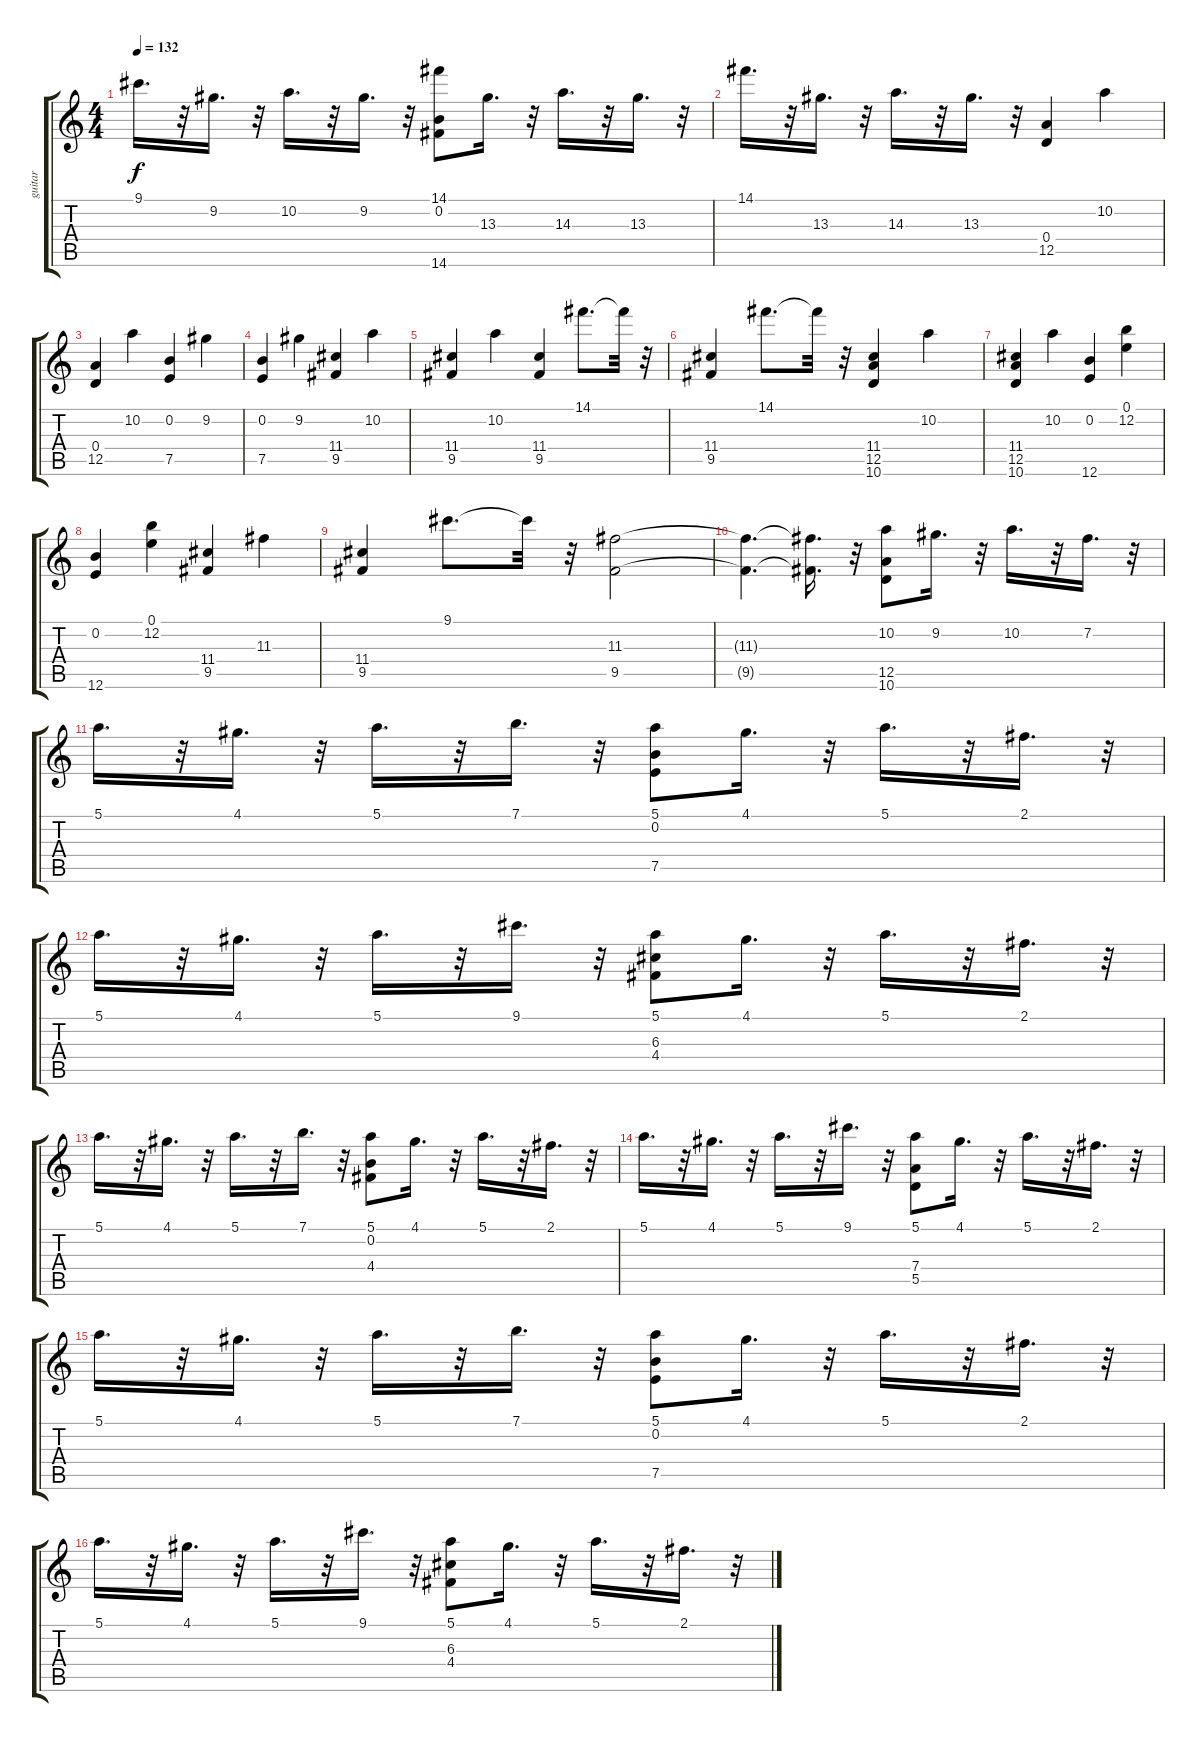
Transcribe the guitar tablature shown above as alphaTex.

\track ("guitar" "guitar") {instrument acousticguitarsteel}
\staff {score tabs}
\tuning (E4 B3 G3 D3 A2 E2) {hide}
\ts (4 4)
\tempo 132
\clef g2
\ks c
9.1.16{d dy f} r.32 9.2.16{d} r.32 10.2.16{d} r.32 9.2.16{d} r.32 (14.1 0.2 14.6).8 13.3.16{d} r.32 14.3.16{d} r.32 13.3.16{d} r.32 |
14.1.16{d} r.32 13.3.16{d} r.32 14.3.16{d} r.32 13.3.16{d} r.32 (0.4 12.5).4 10.2.4 |
(0.4 12.5).4 10.2.4 (0.2 7.5).4 9.2.4 |
(0.2 7.5).4 9.2.4 (11.4 9.5).4 10.2.4 |
(11.4 9.5).4 10.2.4 (11.4 9.5).4 14.1.8{d} 14.1{t}.32 r.32 |
(11.4 9.5).4 14.1.8{d} 14.1{t}.32 r.32 (11.4 12.5 10.6).4 10.2.4 |
(11.4 12.5 10.6).4 10.2.4 (0.2 12.6).4 (0.1 12.2).4 |
(0.2 12.6).4 (0.1 12.2).4 (11.4 9.5).4 11.3.4 |
(11.4 9.5).4 9.1.8{d} 9.1{t}.32 r.32 (11.3 9.5).2 |
(11.3{t} 9.5{t}).4{d} (11.3{t} 9.5{t}).16{d} r.32 (10.2 12.5 10.6).8 9.2.16{d} r.32 10.2.16{d} r.32 7.2.16{d} r.32 |
5.1.16{d} r.32 4.1.16{d} r.32 5.1.16{d} r.32 7.1.16{d} r.32 (5.1 0.2 7.5).8 4.1.16{d} r.32 5.1.16{d} r.32 2.1.16{d} r.32 |
5.1.16{d} r.32 4.1.16{d} r.32 5.1.16{d} r.32 9.1.16{d} r.32 (5.1 6.3 4.4).8 4.1.16{d} r.32 5.1.16{d} r.32 2.1.16{d} r.32 |
5.1.16{d} r.32 4.1.16{d} r.32 5.1.16{d} r.32 7.1.16{d} r.32 (5.1 0.2 4.4).8 4.1.16{d} r.32 5.1.16{d} r.32 2.1.16{d} r.32 |
5.1.16{d} r.32 4.1.16{d} r.32 5.1.16{d} r.32 9.1.16{d} r.32 (5.1 7.4 5.5).8 4.1.16{d} r.32 5.1.16{d} r.32 2.1.16{d} r.32 |
5.1.16{d} r.32 4.1.16{d} r.32 5.1.16{d} r.32 7.1.16{d} r.32 (5.1 0.2 7.5).8 4.1.16{d} r.32 5.1.16{d} r.32 2.1.16{d} r.32 |
5.1.16{d} r.32 4.1.16{d} r.32 5.1.16{d} r.32 9.1.16{d} r.32 (5.1 6.3 4.4).8 4.1.16{d} r.32 5.1.16{d} r.32 2.1.16{d} r.32
